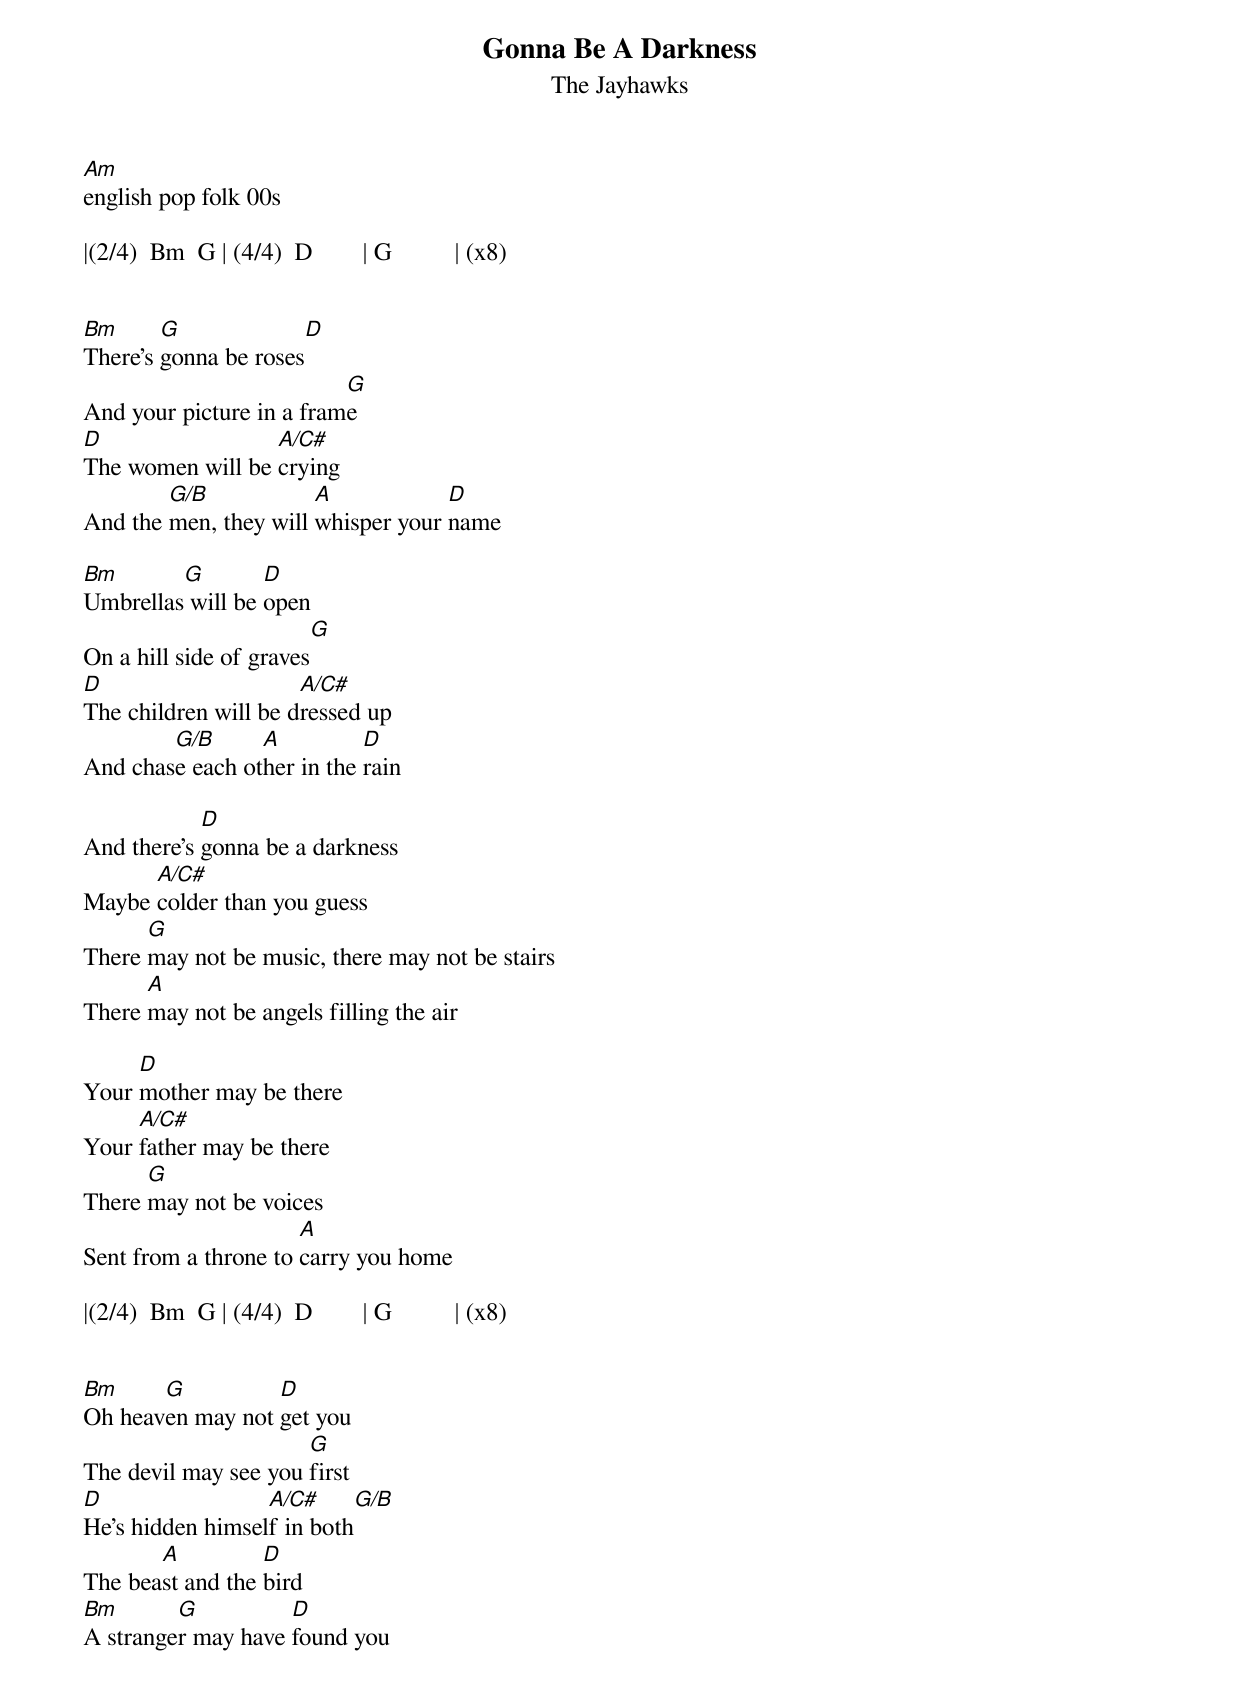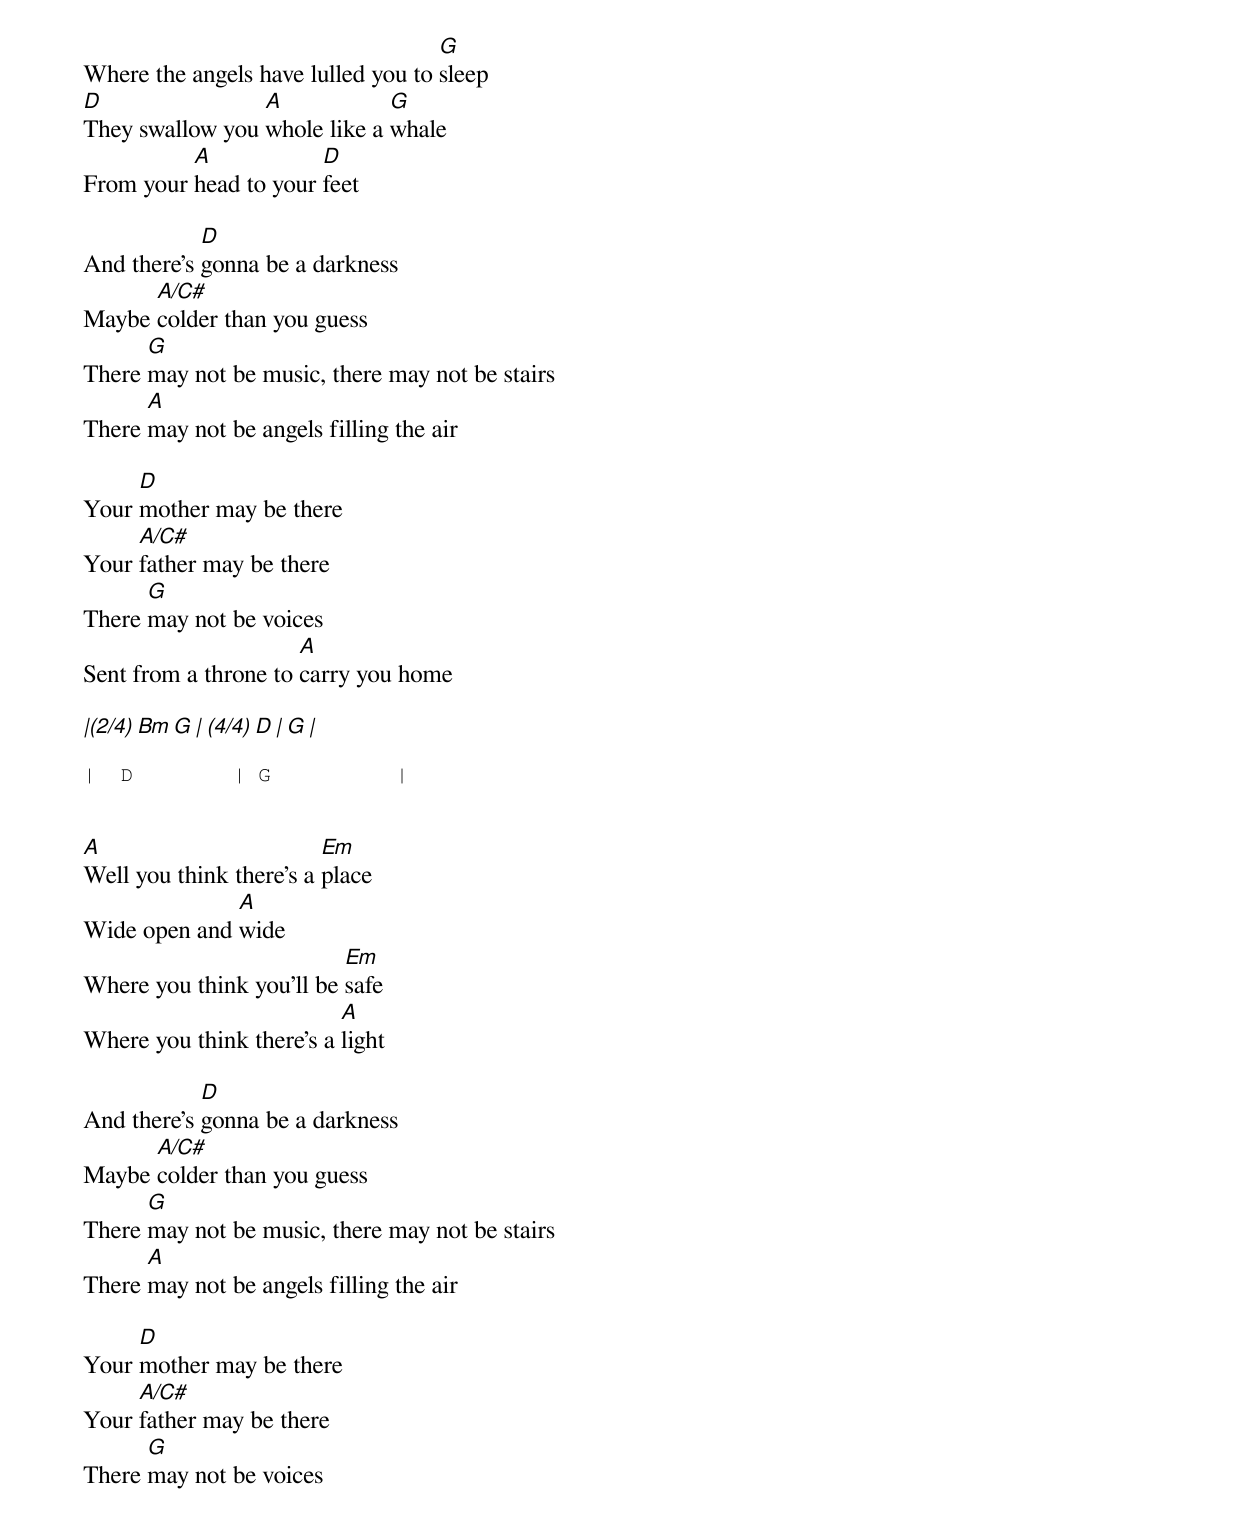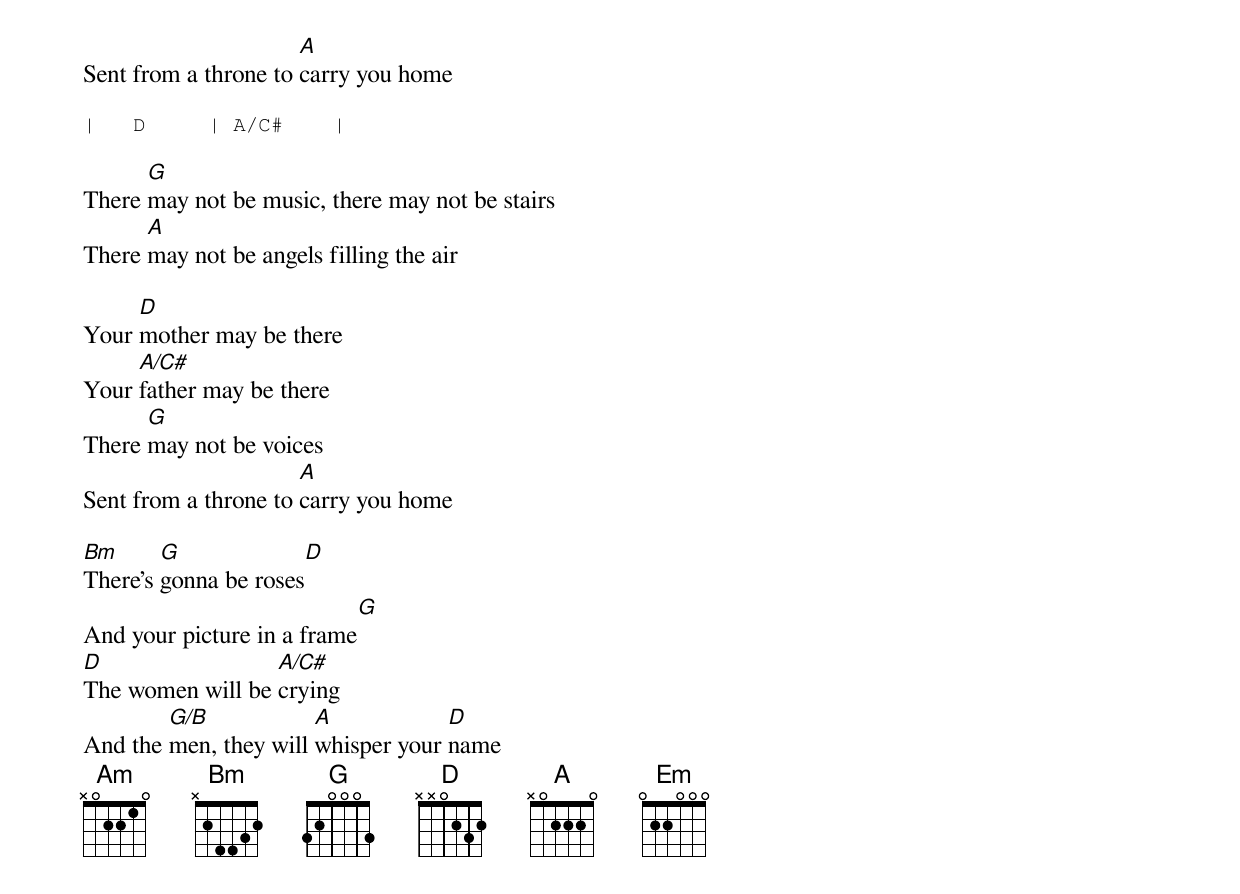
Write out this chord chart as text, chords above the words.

Gonna Be A Darkness
The Jayhawks
Am
english pop folk 00s

|(2/4)  Bm  G | (4/4)  D        | G          | (x8)


Bm      G             D
There's gonna be roses
                          G
And your picture in a frame
D                 A/C#
The women will be crying
        G/B            A            D
And the men, they will whisper your name

Bm       G        D
Umbrellas will be open
                        G
On a hill side of graves
D                     A/C#
The children will be dressed up
        G/B      A          D
And chase each other in the rain

            D
And there's gonna be a darkness
      A/C#
Maybe colder than you guess
      G
There may not be music, there may not be stairs
      A
There may not be angels filling the air

     D
Your mother may be there
     A/C#
Your father may be there
      G
There may not be voices
                      A
Sent from a throne to carry you home

|(2/4)  Bm  G | (4/4)  D        | G          | (x8)


Bm     G          D
Oh heaven may not get you
                      G
The devil may see you first
D                 A/C#      G/B
He's hidden himself in both
       A          D
The beast and the bird
Bm       G          D
A stranger may have found you
                                    G
Where the angels have lulled you to sleep
D                A            G
They swallow you whole like a whale
          A            D
From your head to your feet

            D
And there's gonna be a darkness
      A/C#
Maybe colder than you guess
      G
There may not be music, there may not be stairs
      A
There may not be angels filling the air

     D
Your mother may be there
     A/C#
Your father may be there
      G
There may not be voices
                      A
Sent from a throne to carry you home

|(2/4)  Bm  G | (4/4)  D        | G          |

|  D        | G          |


A                        Em
Well you think there's a place
              A
Wide open and wide
                          Em
Where you think you'll be safe
                          A
Where you think there's a light

            D
And there's gonna be a darkness
      A/C#
Maybe colder than you guess
      G
There may not be music, there may not be stairs
      A
There may not be angels filling the air

     D
Your mother may be there
     A/C#
Your father may be there
      G
There may not be voices
                      A
Sent from a throne to carry you home

|   D     | A/C#    |

      G
There may not be music, there may not be stairs
      A
There may not be angels filling the air

     D
Your mother may be there
     A/C#
Your father may be there
      G
There may not be voices
                      A
Sent from a throne to carry you home

Bm      G             D
There's gonna be roses
                           G
And your picture in a frame
D                 A/C#
The women will be crying
        G/B            A            D
And the men, they will whisper your name
